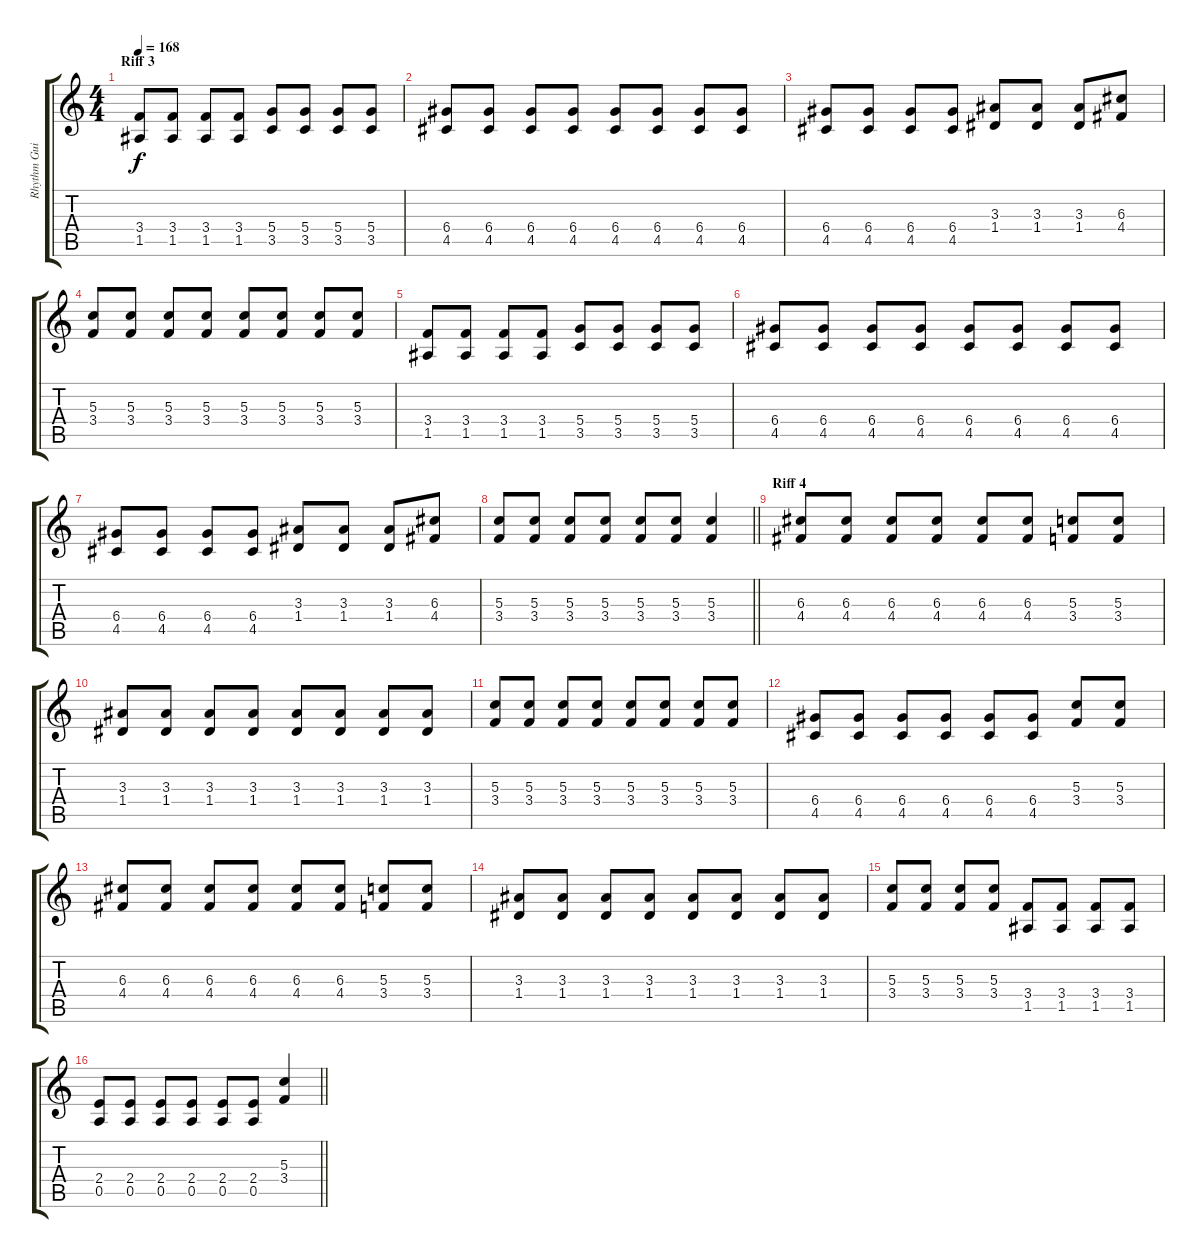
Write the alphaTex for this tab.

\track ("Rhythm Guitar" "Rhythm Gui") {instrument distortionguitar}
\staff {score tabs}
\tuning (E4 B3 G3 D3 A2 E2) {hide}
\ts (4 4)
\section ("" "Riff 3")
\tempo 168
\clef g2
\ks c
(3.4 1.5).8{dy f} (3.4 1.5).8 (3.4 1.5).8 (3.4 1.5).8 (5.4 3.5).8 (5.4 3.5).8 (5.4 3.5).8 (5.4 3.5).8 |
(6.4 4.5).8 (6.4 4.5).8 (6.4 4.5).8 (6.4 4.5).8 (6.4 4.5).8 (6.4 4.5).8 (6.4 4.5).8 (6.4 4.5).8 |
(6.4 4.5).8 (6.4 4.5).8 (6.4 4.5).8 (6.4 4.5).8 (3.3 1.4).8 (3.3 1.4).8 (3.3 1.4).8 (6.3 4.4).8 |
(5.3 3.4).8 (5.3 3.4).8 (5.3 3.4).8 (5.3 3.4).8 (5.3 3.4).8 (5.3 3.4).8 (5.3 3.4).8 (5.3 3.4).8 |
(3.4 1.5).8 (3.4 1.5).8 (3.4 1.5).8 (3.4 1.5).8 (5.4 3.5).8 (5.4 3.5).8 (5.4 3.5).8 (5.4 3.5).8 |
(6.4 4.5).8 (6.4 4.5).8 (6.4 4.5).8 (6.4 4.5).8 (6.4 4.5).8 (6.4 4.5).8 (6.4 4.5).8 (6.4 4.5).8 |
(6.4 4.5).8 (6.4 4.5).8 (6.4 4.5).8 (6.4 4.5).8 (3.3 1.4).8 (3.3 1.4).8 (3.3 1.4).8 (6.3 4.4).8 |
\barLineRight lightlight
(5.3 3.4).8 (5.3 3.4).8 (5.3 3.4).8 (5.3 3.4).8 (5.3 3.4).8 (5.3 3.4).8 (5.3 3.4).4 |
\section ("" "Riff 4")
(6.3 4.4).8 (6.3 4.4).8 (6.3 4.4).8 (6.3 4.4).8 (6.3 4.4).8 (6.3 4.4).8 (5.3 3.4).8 (5.3 3.4).8 |
(3.3 1.4).8 (3.3 1.4).8 (3.3 1.4).8 (3.3 1.4).8 (3.3 1.4).8 (3.3 1.4).8 (3.3 1.4).8 (3.3 1.4).8 |
(5.3 3.4).8 (5.3 3.4).8 (5.3 3.4).8 (5.3 3.4).8 (5.3 3.4).8 (5.3 3.4).8 (5.3 3.4).8 (5.3 3.4).8 |
(6.4 4.5).8 (6.4 4.5).8 (6.4 4.5).8 (6.4 4.5).8 (6.4 4.5).8 (6.4 4.5).8 (5.3 3.4).8 (5.3 3.4).8 |
(6.3 4.4).8 (6.3 4.4).8 (6.3 4.4).8 (6.3 4.4).8 (6.3 4.4).8 (6.3 4.4).8 (5.3 3.4).8 (5.3 3.4).8 |
(3.3 1.4).8 (3.3 1.4).8 (3.3 1.4).8 (3.3 1.4).8 (3.3 1.4).8 (3.3 1.4).8 (3.3 1.4).8 (3.3 1.4).8 |
(5.3 3.4).8 (5.3 3.4).8 (5.3 3.4).8 (5.3 3.4).8 (3.4 1.5).8 (3.4 1.5).8 (3.4 1.5).8 (3.4 1.5).8 |
\barLineRight lightlight
(2.4 0.5).8 (2.4 0.5).8 (2.4 0.5).8 (2.4 0.5).8 (2.4 0.5).8 (2.4 0.5).8 (5.3 3.4).4
